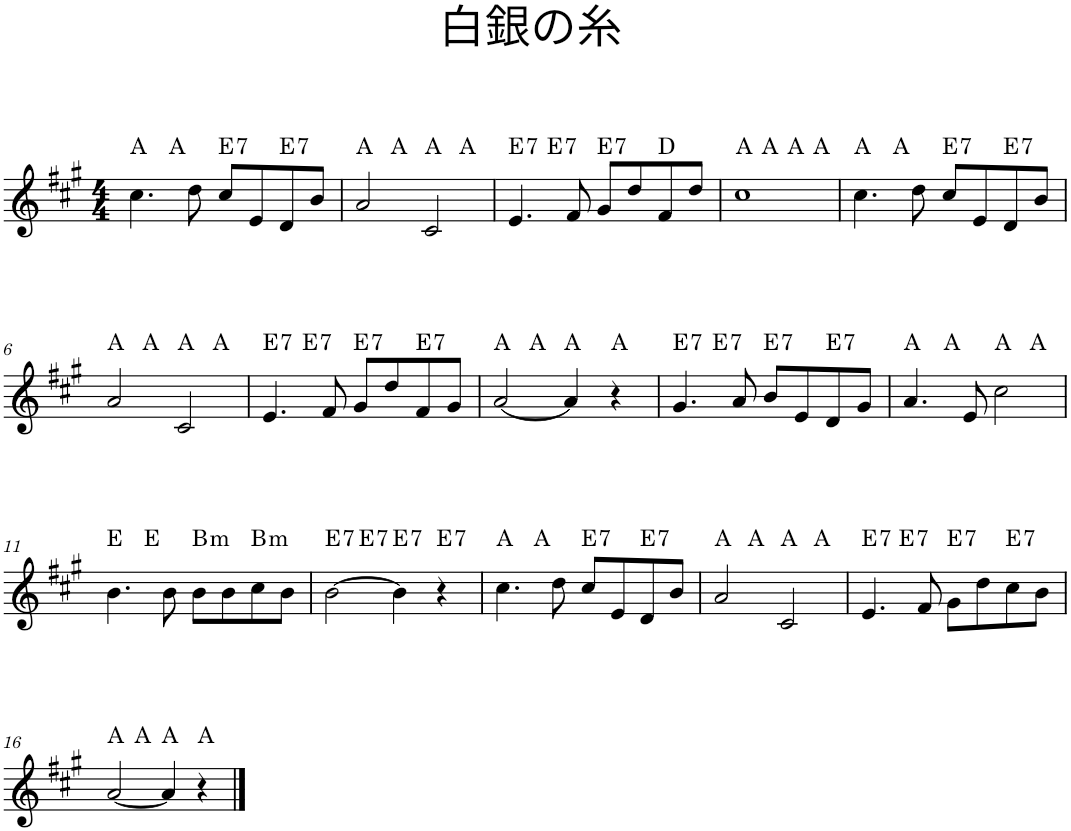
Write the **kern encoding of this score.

**kern	**harte
*part1	*part1
*staff1	*
*I"Piano	*
*I'Pno.	*
*clefG2	*
*k[f#c#g#]	*
*M4/4	*
=1	=1
*^	*
4.cc#\	4ryy	A:maj
.	2.ryy	A:maj
8dd\	.	.
!	!	!LO:H:kt=7
8cc#/L	.	E:7
8e/	.	.
!	!	!LO:H:kt=7
8d/	.	E:7
8b/J	.	.
=2	=2	=2
*	*^	*
2a/	4ryy	2.ryy	A:maj
.	2.ryy	.	A:maj
2c#/	.	.	A:maj
.	.	4ryy	A:maj
=3	=3	=3	=3
!	!	!	!LO:H:kt=7
*	*v	*v	*
4.e/	4ryy	E:7
!	!	!LO:H:kt=7
.	2.ryy	E:7
8f#/	.	.
!	!	!LO:H:kt=7
8g#/L	.	E:7
8dd/	.	.
8f#/	.	D:maj
8dd/J	.	.
=4	=4	=4
*^	*^	*
1cc#	4ryy	2ryy	2.ryy	A:maj
.	2.ryy	.	.	A:maj
.	.	2ryy	.	A:maj
.	.	.	4ryy	A:maj
*	*v	*v	*v	*
=5	=5	=5
4.cc#\	4ryy	A:maj
.	2.ryy	A:maj
8dd\	.	.
!	!	!LO:H:kt=7
8cc#/L	.	E:7
8e/	.	.
!	!	!LO:H:kt=7
8d/	.	E:7
8b/J	.	.
!!LO:LB:g=z	!!
=6	=6	=6
*	*^	*
2a/	4ryy	2.ryy	A:maj
.	2.ryy	.	A:maj
2c#/	.	.	A:maj
.	.	4ryy	A:maj
=7	=7	=7	=7
!	!	!	!LO:H:kt=7
*	*v	*v	*
4.e/	4ryy	E:7
!	!	!LO:H:kt=7
.	2.ryy	E:7
8f#/	.	.
!	!	!LO:H:kt=7
8g#/L	.	E:7
8dd/	.	.
!	!	!LO:H:kt=7
8f#/	.	E:7
8g#/J	.	.
=8	=8	=8
[<2a/	4ryy	A:maj
.	2.ryy	A:maj
4a/]	.	A:maj
4r	.	A:maj
=9	=9	=9
!	!	!LO:H:kt=7
4.g#/	4ryy	E:7
!	!	!LO:H:kt=7
.	2.ryy	E:7
8a/	.	.
!	!	!LO:H:kt=7
8b/L	.	E:7
8e/	.	.
!	!	!LO:H:kt=7
8d/	.	E:7
8g#/J	.	.
=10	=10	=10
*	*^	*
4.a/	4ryy	2.ryy	A:maj
.	2.ryy	.	A:maj
8e/	.	.	.
2cc#\	.	.	A:maj
.	.	4ryy	A:maj
*	*v	*v	*
!!LO:LB:g=z
=11	=11	=11
4.b\	4ryy	E:maj
.	2.ryy	E:maj
8b\	.	.
!	!	!LO:H:kt=m
8b\L	.	B:min
8b\	.	.
!	!	!LO:H:kt=m
8cc#\	.	B:min
8b\J	.	.
=12	=12	=12
!	!	!LO:H:kt=7
[>2b\	4ryy	E:7
!	!	!LO:H:kt=7
.	2.ryy	E:7
!	!	!LO:H:kt=7
4b\]	.	E:7
!	!	!LO:H:kt=7
4r	.	E:7
=13	=13	=13
4.cc#\	4ryy	A:maj
.	2.ryy	A:maj
8dd\	.	.
!	!	!LO:H:kt=7
8cc#/L	.	E:7
8e/	.	.
!	!	!LO:H:kt=7
8d/	.	E:7
8b/J	.	.
=14	=14	=14
*	*^	*
2a/	4ryy	2.ryy	A:maj
.	2.ryy	.	A:maj
2c#/	.	.	A:maj
.	.	4ryy	A:maj
=15	=15	=15	=15
!	!	!	!LO:H:kt=7
*	*v	*v	*
4.e/	4ryy	E:7
!	!	!LO:H:kt=7
.	2.ryy	E:7
8f#/	.	.
!	!	!LO:H:kt=7
8g#\L	.	E:7
8dd\	.	.
!	!	!LO:H:kt=7
8cc#\	.	E:7
8b\J	.	.
!!LO:LB:g=z	!!
=16	=16	=16
[<2a/	4ryy	A:maj
.	2.ryy	A:maj
4a/]	.	A:maj
4r	.	A:maj
*v	*v	*
==	==
*-	*-
